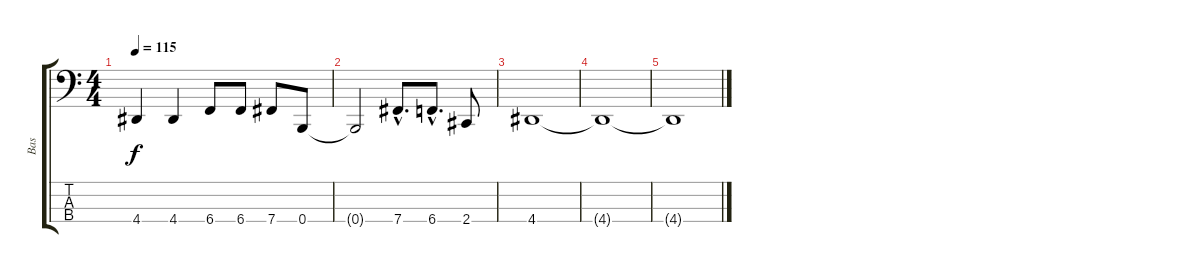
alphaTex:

\track ("Bas" "Bas") {instrument electricbassfinger}
\staff {score tabs}
\tuning (E2 B1 Gb1 B0) {hide}
\ts (4 4)
\tempo 115
\clef f4
\ks c
4.4.4{dy f} 4.4.4 6.4.8 6.4.8 7.4.8 0.4.8 |
0.4{t}.2 7.4{hac}.8{d} 6.4{hac}.8{d} 2.4.8 |
4.4.1 |
4.4{t}.1 |
4.4{t}.1
